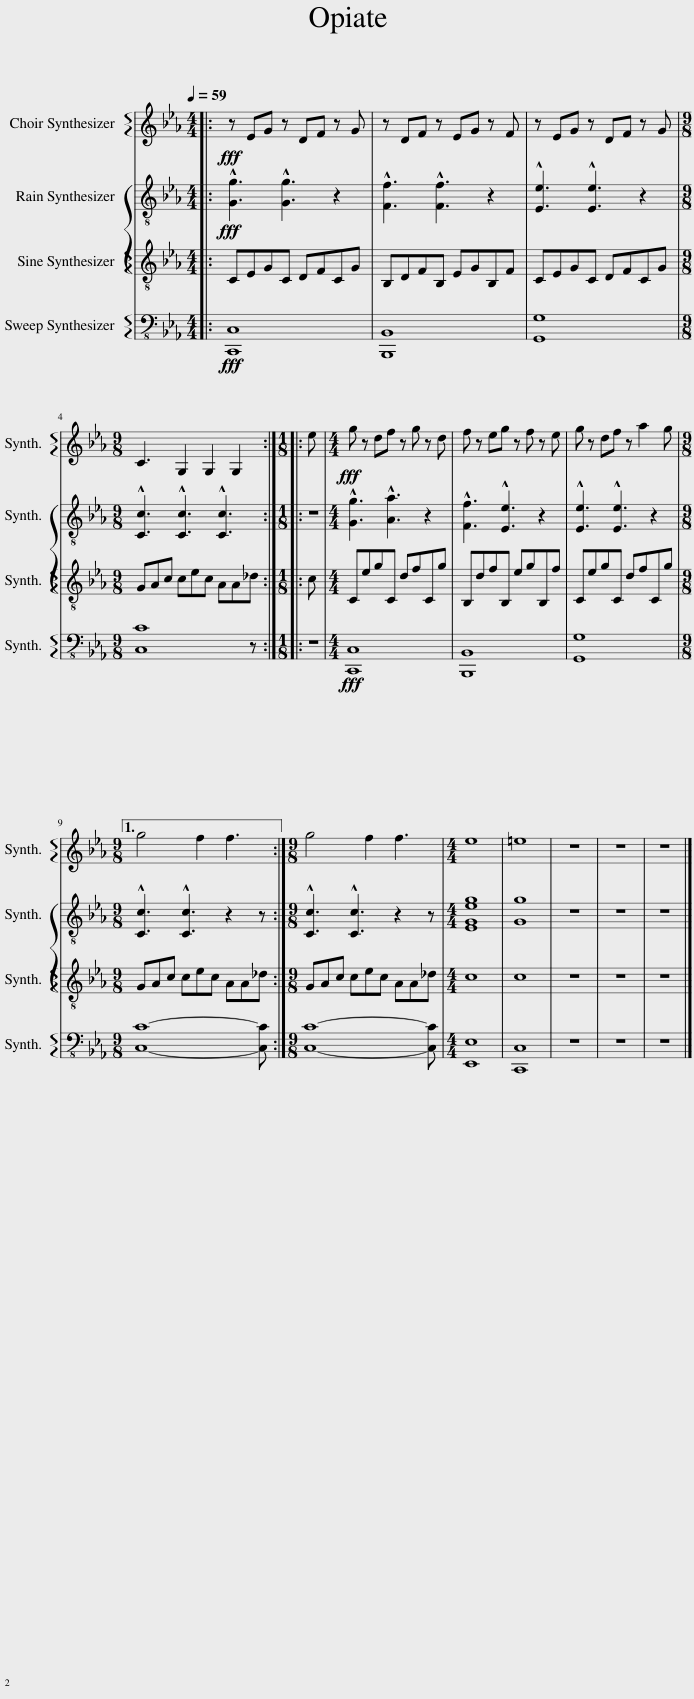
X:1
%%score 1 { 2 3 } 4
L:1/8
Q:1/4=59
M:4/4
I:linebreak $
K:Eb
V:1 treble
V:2 treble-8
V:3 treble-8
V:4 bass-8
V:1
|:!fff! z EG z DF z G | z DF z EG z F | z EG z DF z G |$[M:9/8] C3 G,2 G,2 G,2 ::[M:1/8] e | %5
[M:4/4]!fff! g z df z g z d | f z eg z f z e | g z df z a2 g |1$[M:9/8] g4 f2 f3 :|[M:9/8] g4 f2 f3 | %10
[M:4/4] e8 | =e8 | z8 | z8 | z8 |] %15
V:2
|:!fff! !^![Gg]3 !^![Gg]3 z2 | !^![Ff]3 !^![Ff]3 z2 | !^![Ee]3 !^![Ee]3 z2 |$[M:9/8] !^![Cc]3 !^![Cc]3 !^![Cc]3 ::[M:1/8] z | %5
[M:4/4] !^![Gg]3 !^![Aa]3 z2 | !^![Ff]3 !^![Ee]3 z2 | !^![Ee]3 !^![Ee]3 z2 |1$[M:9/8] !^![Cc]3 !^![Cc]3 z2 z :|[M:9/8] !^![Cc]3 !^![Cc]3 z2 z | %10
[M:4/4] [EGeg]8 | [Gg]8 | z8 | z8 | z8 |] %15
V:3
|: CEGC DFCG | B,DFB, EGB,F | CEGC DFCG |$[M:9/8] GAc cec AA_d ::[M:1/8] c | %5
[M:4/4] CegC dfCg | B,dfB, egB,f | CegC dfCg |1$[M:9/8] GAc cec AA_d :|[M:9/8] GAc cec AA_d | %10
[M:4/4] c8 | c8 | z8 | z8 | z8 |] %15
V:4
|:!fff! [C,,C,]8 | [B,,,B,,]8 | [G,,G,]8 |$[M:9/8] [C,C]8 z ::[M:1/8] z | %5
[M:4/4]!fff! [C,,C,]8 | [B,,,B,,]8 | [G,,G,]8 |1$[M:9/8] [C,C]8- [C,C] :|[M:9/8] [C,C]8- [C,C] | %10
[M:4/4] [E,,E,]8 | [C,,C,]8 | z8 | z8 | z8 |] %15
